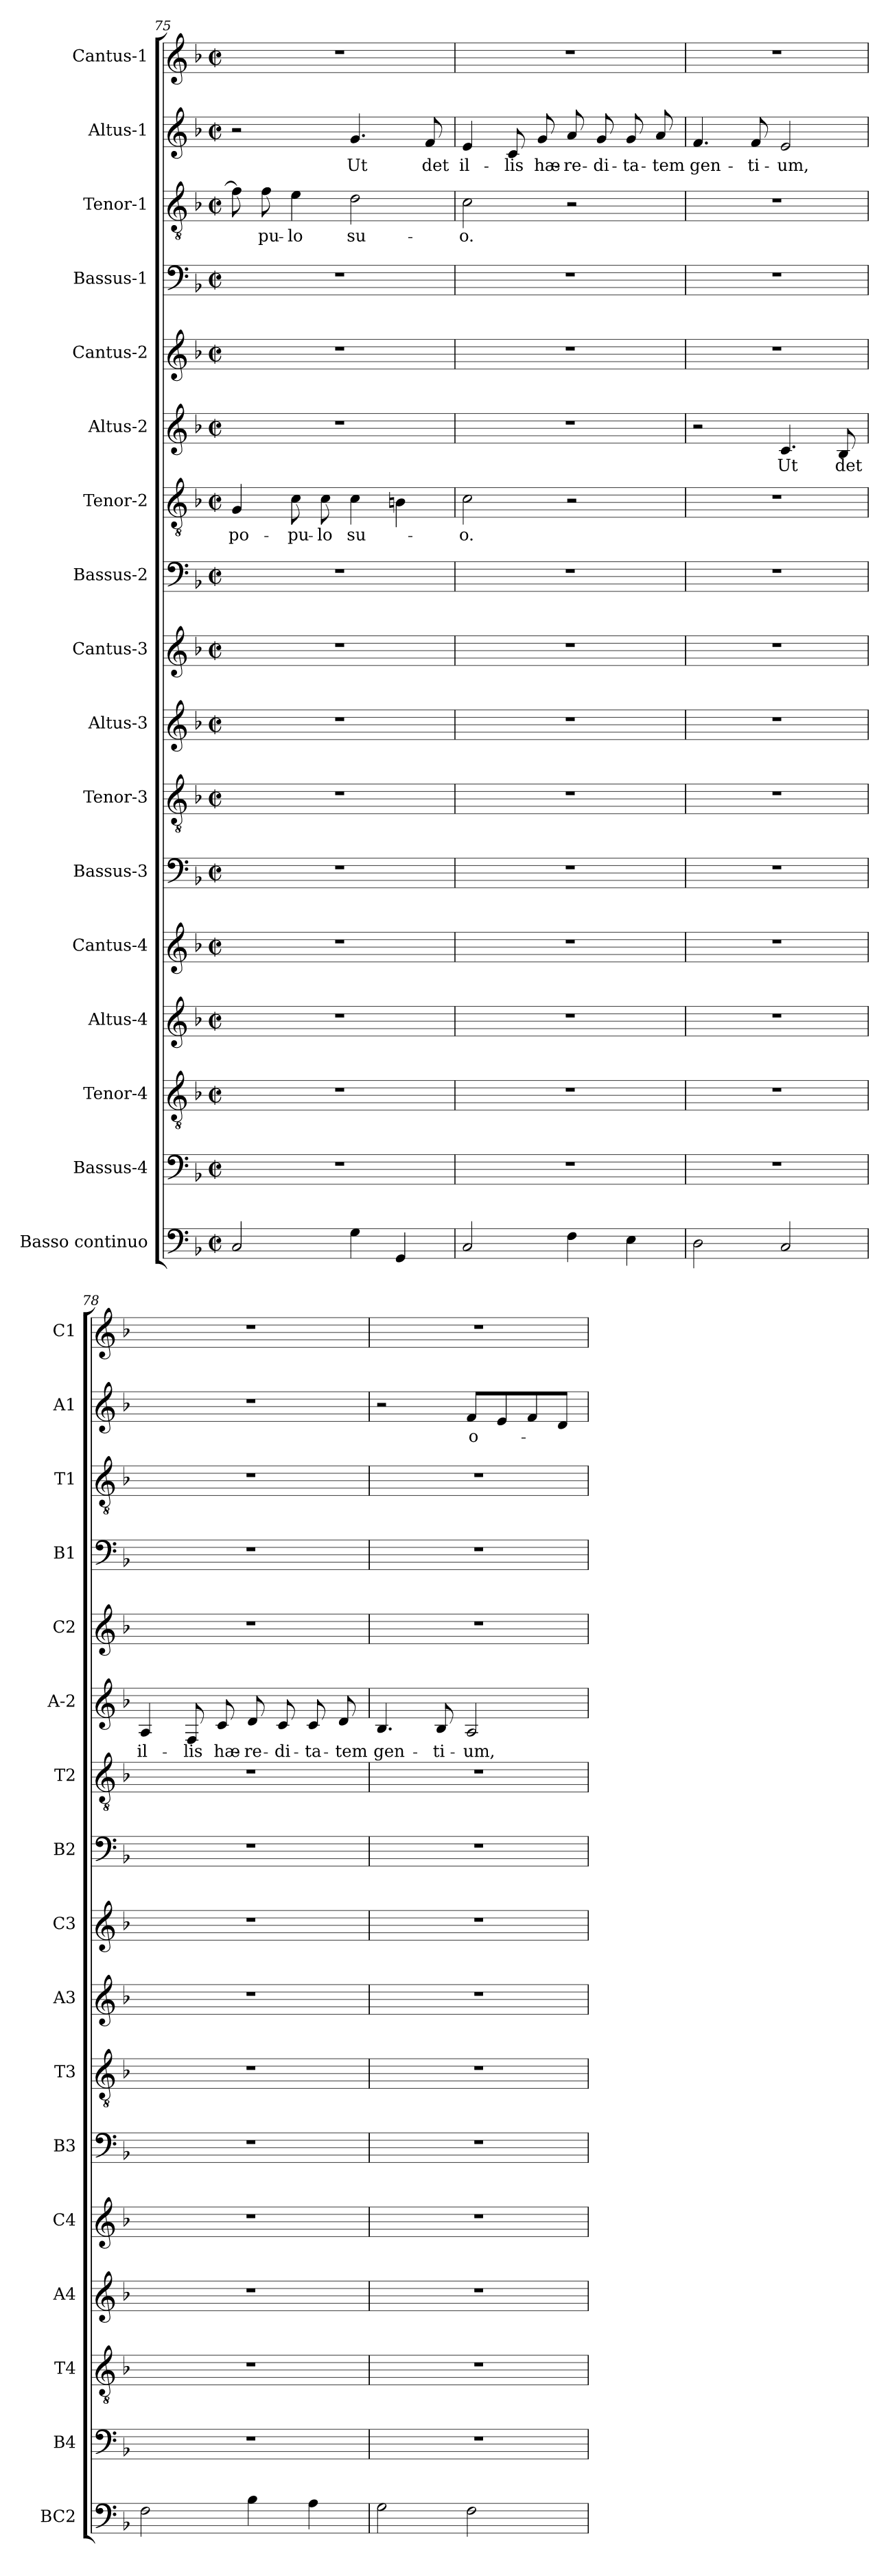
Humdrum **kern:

**kern	**kern	**kern	**kern	**kern	**kern	**kern	**kern	**kern	**kern	**kern	**text	**kern	**text	**kern	**kern	**kern	**text	**kern	**text	**kern
*part17	*part16	*part15	*part14	*part13	*part12	*part11	*part10	*part9	*part8	*part7	*part7	*part6	*part6	*part5	*part4	*part3	*part3	*part2	*part2	*part1
*staff17	*staff16	*staff15	*staff14	*staff13	*staff12	*staff11	*staff10	*staff9	*staff8	*staff7	*staff7	*staff6	*staff6	*staff5	*staff4	*staff3	*staff3	*staff2	*staff2	*staff1
*I"Basso continuo	*I"Bassus-4	*I"Tenor-4	*I"Altus-4	*I"Cantus-4	*I"Bassus-3	*I"Tenor-3	*I"Altus-3	*I"Cantus-3	*I"Bassus-2	*I"Tenor-2	*	*I"Altus-2	*	*I"Cantus-2	*I"Bassus-1	*I"Tenor-1	*	*I"Altus-1	*	*I"Cantus-1
*I'BC2	*I'B4	*I'T4	*I'A4	*I'C4	*I'B3	*I'T3	*I'A3	*I'C3	*I'B2	*I'T2	*	*I'A-2	*	*I'C2	*I'B1	*I'T1	*	*I'A1	*	*I'C1
*clefF4	*clefF4	*clefGv2	*clefG2	*clefG2	*clefF4	*clefGv2	*clefG2	*clefG2	*clefF4	*clefGv2	*	*clefG2	*	*clefG2	*clefF4	*clefGv2	*	*clefG2	*	*clefG2
*k[b-]	*k[b-]	*k[b-]	*k[b-]	*k[b-]	*k[b-]	*k[b-]	*k[b-]	*k[b-]	*k[b-]	*k[b-]	*	*k[b-]	*	*k[b-]	*k[b-]	*k[b-]	*	*k[b-]	*	*k[b-]
*F:	*F:	*F:	*F:	*F:	*F:	*F:	*F:	*F:	*F:	*F:	*	*F:	*	*F:	*F:	*F:	*	*F:	*	*F:
*M2/2	*M2/2	*M2/2	*M2/2	*M2/2	*M2/2	*M2/2	*M2/2	*M2/2	*M2/2	*M2/2	*	*M2/2	*	*M2/2	*M2/2	*M2/2	*	*M2/2	*	*M2/2
*met(c|)	*met(c|)	*met(c|)	*met(c|)	*met(c|)	*met(c|)	*met(c|)	*met(c|)	*met(c|)	*met(c|)	*met(c|)	*	*met(c|)	*	*met(c|)	*met(c|)	*met(c|)	*	*met(c|)	*	*met(c|)
=75	=75	=75	=75	=75	=75	=75	=75	=75	=75	=75	=75	=75	=75	=75	=75	=75	=75	=75	=75	=75
!	!	!	!	!	!	!	!	!	!	!	!LO:LY:b	!	!	!	!	!	!	!	!	!
2C/	1r	1r	1r	1r	1r	1r	1r	1r	1r	4G/	po-	1r	.	1r	1r	8f\]	.	2r	.	1r
!	!	!	!	!	!	!	!	!	!	!	!	!	!	!	!	!	!LO:LY:b	!	!	!
.	.	.	.	.	.	.	.	.	.	.	.	.	.	.	.	8f\	-pu-	.	.	.
!	!	!	!	!	!	!	!	!	!	!	!LO:LY:b	!	!	!	!	!	!LO:LY:b	!	!	!
.	.	.	.	.	.	.	.	.	.	8c\	-pu-	.	.	.	.	4e\	-lo	.	.	.
!	!	!	!	!	!	!	!	!	!	!	!LO:LY:b	!	!	!	!	!	!	!	!	!
.	.	.	.	.	.	.	.	.	.	8c\	-lo	.	.	.	.	.	.	.	.	.
!	!	!	!	!	!	!	!	!	!	!	!LO:LY:b	!	!	!	!	!	!LO:LY:b	!	!LO:LY:b	!
4G\	.	.	.	.	.	.	.	.	.	4c\	su-	.	.	.	.	2d\	su-	4.g/	Ut	.
4GG/	.	.	.	.	.	.	.	.	.	4Bn\	.	.	.	.	.	.	.	.	.	.
!	!	!	!	!	!	!	!	!	!	!	!	!	!	!	!	!	!	!	!LO:LY:b	!
.	.	.	.	.	.	.	.	.	.	.	.	.	.	.	.	.	.	8f/	det	.
=76	=76	=76	=76	=76	=76	=76	=76	=76	=76	=76	=76	=76	=76	=76	=76	=76	=76	=76	=76	=76
!	!	!	!	!	!	!	!	!	!	!	!LO:LY:b	!	!	!	!	!	!LO:LY:b	!	!LO:LY:b	!
2C/	1r	1r	1r	1r	1r	1r	1r	1r	1r	2c\	-o.	1r	.	1r	1r	2c\	-o.	4e/	il-	1r
!	!	!	!	!	!	!	!	!	!	!	!	!	!	!	!	!	!	!	!LO:LY:b	!
.	.	.	.	.	.	.	.	.	.	.	.	.	.	.	.	.	.	8c/	-lis	.
!	!	!	!	!	!	!	!	!	!	!	!	!	!	!	!	!	!	!	!LO:LY:b	!
.	.	.	.	.	.	.	.	.	.	.	.	.	.	.	.	.	.	8g/	hæ-	.
!	!	!	!	!	!	!	!	!	!	!	!	!	!	!	!	!	!	!	!LO:LY:b	!
4F\	.	.	.	.	.	.	.	.	.	2r	.	.	.	.	.	2r	.	8a/	-re-	.
!	!	!	!	!	!	!	!	!	!	!	!	!	!	!	!	!	!	!	!LO:LY:b	!
.	.	.	.	.	.	.	.	.	.	.	.	.	.	.	.	.	.	8g/	-di-	.
!	!	!	!	!	!	!	!	!	!	!	!	!	!	!	!	!	!	!	!LO:LY:b	!
4E\	.	.	.	.	.	.	.	.	.	.	.	.	.	.	.	.	.	8g/	-ta-	.
!	!	!	!	!	!	!	!	!	!	!	!	!	!	!	!	!	!	!	!LO:LY:b	!
.	.	.	.	.	.	.	.	.	.	.	.	.	.	.	.	.	.	8a/	-tem	.
=77	=77	=77	=77	=77	=77	=77	=77	=77	=77	=77	=77	=77	=77	=77	=77	=77	=77	=77	=77	=77
!	!	!	!	!	!	!	!	!	!	!	!	!	!	!	!	!	!	!	!LO:LY:b	!
2D\	1r	1r	1r	1r	1r	1r	1r	1r	1r	1r	.	2r	.	1r	1r	1r	.	4.f/	gen-	1r
!	!	!	!	!	!	!	!	!	!	!	!	!	!	!	!	!	!	!	!LO:LY:b	!
.	.	.	.	.	.	.	.	.	.	.	.	.	.	.	.	.	.	8f/	-ti-	.
!	!	!	!	!	!	!	!	!	!	!	!	!	!LO:LY:b	!	!	!	!	!	!LO:LY:b	!
2C/	.	.	.	.	.	.	.	.	.	.	.	4.c/	Ut	.	.	.	.	2e/	-um,	.
!	!	!	!	!	!	!	!	!	!	!	!	!	!LO:LY:b	!	!	!	!	!	!	!
.	.	.	.	.	.	.	.	.	.	.	.	8B-/	det	.	.	.	.	.	.	.
=78	=78	=78	=78	=78	=78	=78	=78	=78	=78	=78	=78	=78	=78	=78	=78	=78	=78	=78	=78	=78
!	!	!	!	!	!	!	!	!	!	!	!	!	!LO:LY:b	!	!	!	!	!	!	!
2F\	1r	1r	1r	1r	1r	1r	1r	1r	1r	1r	.	4A/	il-	1r	1r	1r	.	1r	.	1r
!	!	!	!	!	!	!	!	!	!	!	!	!	!LO:LY:b	!	!	!	!	!	!	!
.	.	.	.	.	.	.	.	.	.	.	.	8F/	-lis	.	.	.	.	.	.	.
!	!	!	!	!	!	!	!	!	!	!	!	!	!LO:LY:b	!	!	!	!	!	!	!
.	.	.	.	.	.	.	.	.	.	.	.	8c/	hæ-	.	.	.	.	.	.	.
!	!	!	!	!	!	!	!	!	!	!	!	!	!LO:LY:b	!	!	!	!	!	!	!
4B-\	.	.	.	.	.	.	.	.	.	.	.	8d/	-re-	.	.	.	.	.	.	.
!	!	!	!	!	!	!	!	!	!	!	!	!	!LO:LY:b	!	!	!	!	!	!	!
.	.	.	.	.	.	.	.	.	.	.	.	8c/	-di-	.	.	.	.	.	.	.
!	!	!	!	!	!	!	!	!	!	!	!	!	!LO:LY:b	!	!	!	!	!	!	!
4A\	.	.	.	.	.	.	.	.	.	.	.	8c/	-ta-	.	.	.	.	.	.	.
!	!	!	!	!	!	!	!	!	!	!	!	!	!LO:LY:b	!	!	!	!	!	!	!
.	.	.	.	.	.	.	.	.	.	.	.	8d/	-tem	.	.	.	.	.	.	.
!!LO:PB:g=z
=79	=79	=79	=79	=79	=79	=79	=79	=79	=79	=79	=79	=79	=79	=79	=79	=79	=79	=79	=79	=79
!	!	!	!	!	!	!	!	!	!	!	!	!	!LO:LY:b	!	!	!	!	!	!	!
2G\	1r	1r	1r	1r	1r	1r	1r	1r	1r	1r	.	4.B-/	gen-	1r	1r	1r	.	2r	.	1r
!	!	!	!	!	!	!	!	!	!	!	!	!	!LO:LY:b	!	!	!	!	!	!	!
.	.	.	.	.	.	.	.	.	.	.	.	8B-/	-ti-	.	.	.	.	.	.	.
!	!	!	!	!	!	!	!	!	!	!	!	!	!LO:LY:b	!	!	!	!	!	!LO:LY:b	!
2F\	.	.	.	.	.	.	.	.	.	.	.	2A/	-um,	.	.	.	.	8f/L	o-	.
.	.	.	.	.	.	.	.	.	.	.	.	.	.	.	.	.	.	8e/	.	.
.	.	.	.	.	.	.	.	.	.	.	.	.	.	.	.	.	.	8f/	.	.
.	.	.	.	.	.	.	.	.	.	.	.	.	.	.	.	.	.	8d/J	.	.
=	=	=	=	=	=	=	=	=	=	=	=	=	=	=	=	=	=	=	=	=
*-	*-	*-	*-	*-	*-	*-	*-	*-	*-	*-	*-	*-	*-	*-	*-	*-	*-	*-	*-	*-
